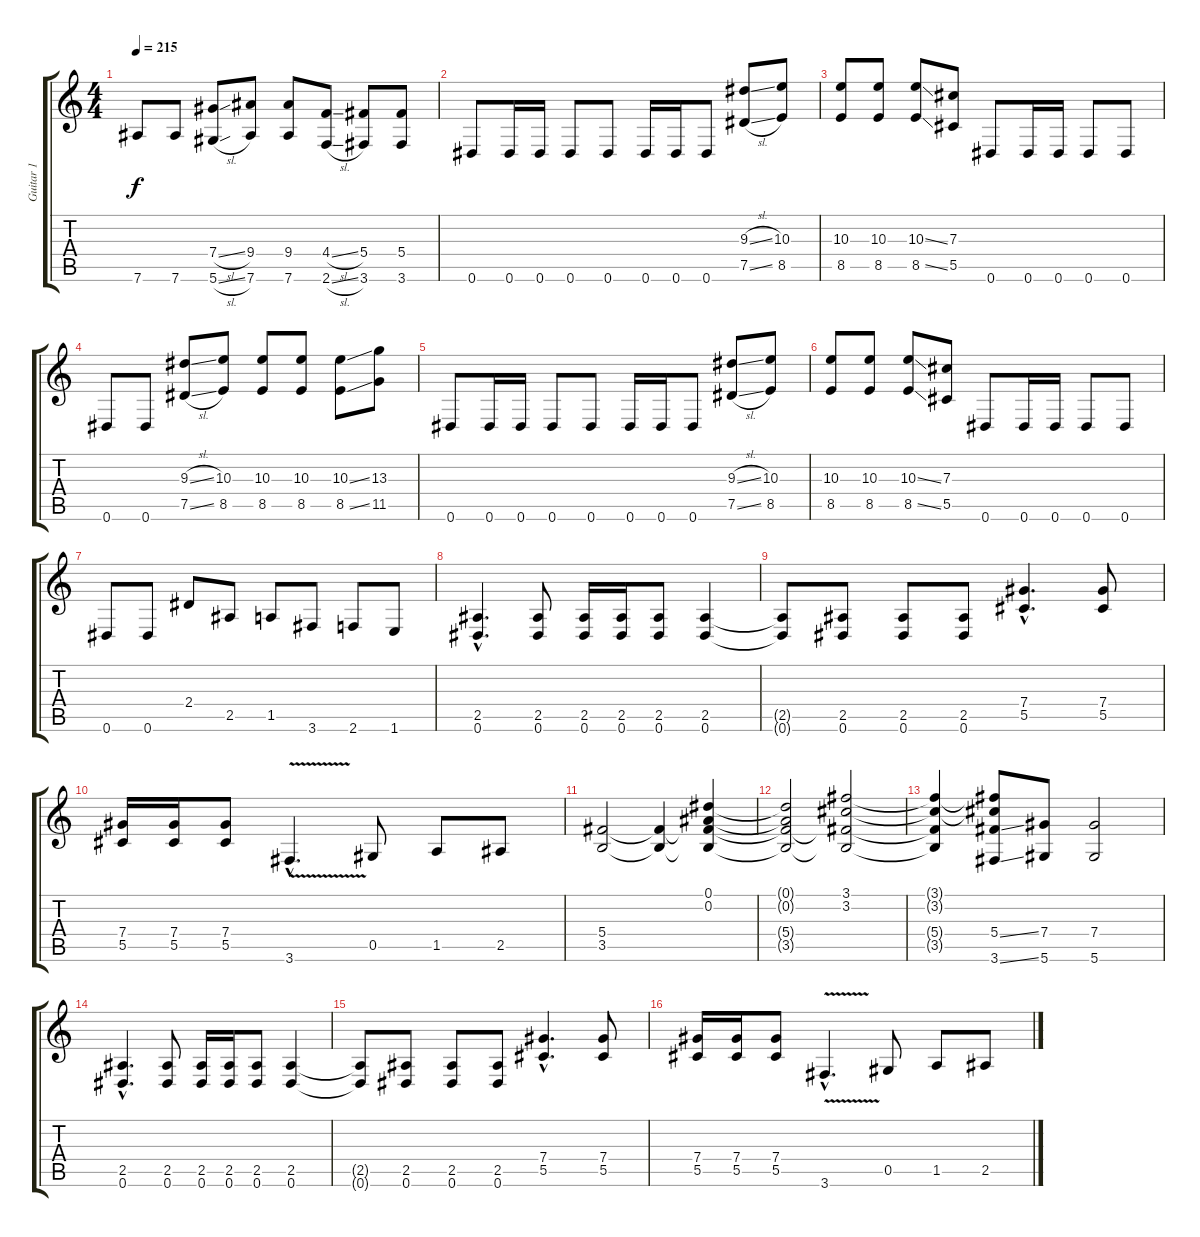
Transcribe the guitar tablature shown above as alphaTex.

\track ("Guitar 1" "Guitar 1") {instrument distortionguitar}
\staff {score tabs}
\tuning (Eb4 Bb3 Gb3 Db3 Ab2 Eb2) {hide}
\ts (4 4)
\tempo 215
\clef g2
\ks c
7.6.8{dy f} 7.6.8 (7.4{sl} 5.6{sl}).8 (9.4 7.6).8 (9.4 7.6).8 (4.4{sl} 2.6{sl}).8 (5.4 3.6).8 (5.4 3.6).8 |
0.6.8 0.6.16 0.6.16 0.6.8 0.6.8 0.6.16 0.6.16 0.6.8 (9.3{sl} 7.5{sl}).8 (10.3 8.5).8 |
(10.3 8.5).8 (10.3 8.5).8 (10.3{ss} 8.5{ss}).8 (7.3 5.5).8 0.6.8 0.6.16 0.6.16 0.6.8 0.6.8 |
0.6.8 0.6.8 (9.3{sl} 7.5{sl}).8 (10.3 8.5).8 (10.3 8.5).8 (10.3 8.5).8 (10.3{ss} 8.5{ss}).8 (13.3 11.5).8 |
0.6.8 0.6.16 0.6.16 0.6.8 0.6.8 0.6.16 0.6.16 0.6.8 (9.3{sl} 7.5{sl}).8 (10.3 8.5).8 |
(10.3 8.5).8 (10.3 8.5).8 (10.3{ss} 8.5{ss}).8 (7.3 5.5).8 0.6.8 0.6.16 0.6.16 0.6.8 0.6.8 |
0.6.8 0.6.8 2.4.8 2.5.8 1.5.8 3.6.8 2.6.8 1.6.8 |
(2.5{hac} 0.6{hac}).4{d} (2.5 0.6).8 (2.5 0.6).16 (2.5 0.6).16 (2.5 0.6).8 (2.5 0.6).4 |
(2.5{t} 0.6{t}).8 (2.5 0.6).8 (2.5 0.6).8 (2.5 0.6).8 (7.4{hac} 5.5{hac}).4{d} (7.4 5.5).8 |
(7.4 5.5).16 (7.4 5.5).16 (7.4 5.5).8 3.6{v hac}.4{d} 0.5.8 1.5.8 2.5.8 |
(5.4 3.5).2 (5.4{t} 3.5{t}).4 (0.1 0.2 5.4{t} 3.5{t}).4 |
(0.1{t} 0.2{t} 5.4{t} 3.5{t}).2 (3.1 3.2 5.4{t} 3.5{t}).2 |
(3.1{t} 3.2{t} 5.4{t} 3.5{t}).4 (3.1{t} 3.2{t} 5.4{ss} 3.6{ss}).8 (7.4 5.6).8 (7.4 5.6).2 |
(2.5{hac} 0.6{hac}).4{d} (2.5 0.6).8 (2.5 0.6).16 (2.5 0.6).16 (2.5 0.6).8 (2.5 0.6).4 |
(2.5{t} 0.6{t}).8 (2.5 0.6).8 (2.5 0.6).8 (2.5 0.6).8 (7.4{hac} 5.5{hac}).4{d} (7.4 5.5).8 |
(7.4 5.5).16 (7.4 5.5).16 (7.4 5.5).8 3.6{v hac}.4{d} 0.5.8 1.5.8 2.5.8
